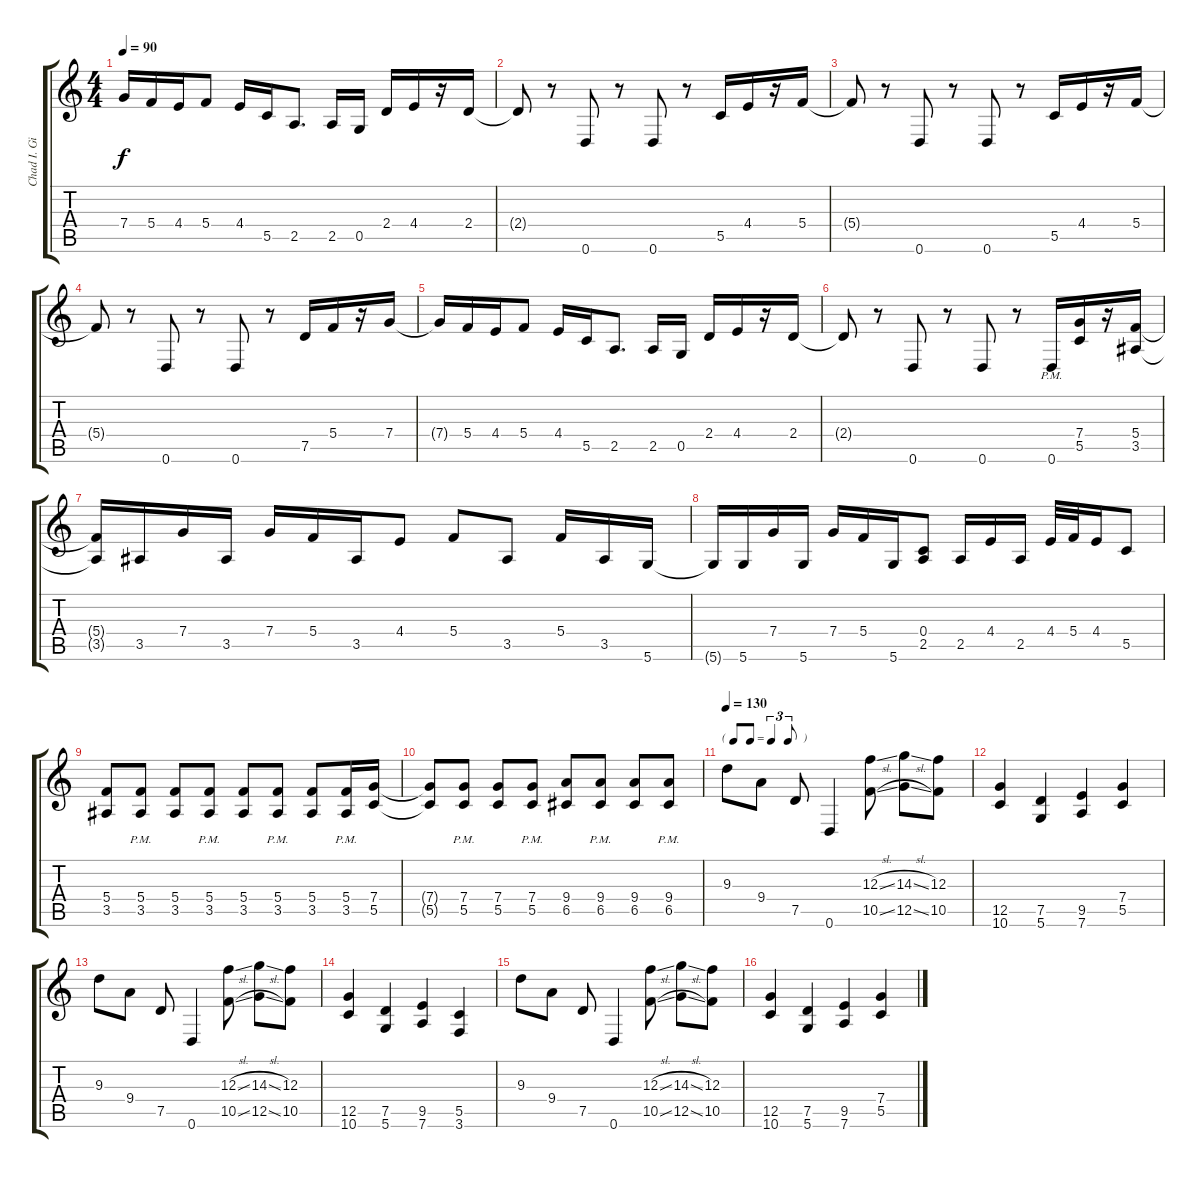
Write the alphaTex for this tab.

\track ("Chad I. Ginsburg" "Chad I. Gi") {instrument distortionguitar}
\staff {score tabs}
\tuning (D4 A3 F3 C3 G2 D2) {hide}
\ts (4 4)
\tempo 90
\clef g2
\ks c
7.4{t}.16{dy f} 5.4.16 4.4.16 5.4.8 4.4.16 5.5.16 2.5.8{d} 2.5.16 0.5.16 2.4.16 4.4.16 r.16 2.4.16 |
2.4{t}.8 r.8 0.6.8 r.8 0.6.8 r.8 5.5.16 4.4.16 r.16 5.4.16 |
5.4{t}.8 r.8 0.6.8 r.8 0.6.8 r.8 5.5.16 4.4.16 r.16 5.4.16 |
5.4{t}.8 r.8 0.6.8 r.8 0.6.8 r.8 7.5.16 5.4.16 r.16 7.4.16 |
7.4{t}.16 5.4.16 4.4.16 5.4.8 4.4.16 5.5.16 2.5.8{d} 2.5.16 0.5.16 2.4.16 4.4.16 r.16 2.4.16 |
2.4{t}.8 r.8 0.6.8 r.8 0.6.8 r.8 0.6{pm}.16 (7.4 5.5).16 r.16 (5.4 3.5).16 |
(5.4{t} 3.5{t}).16 3.5.16 7.4.16 3.5.16 7.4.16 5.4.16 3.5.16 4.4.8 5.4.8 3.5.8 5.4.16 3.5.16 5.6.16 |
5.6{t}.16 5.6.16 7.4.16 5.6.16 7.4.16 5.4.16 5.6.16 (0.4 2.5).8 2.5.16 4.4.16 2.5.16 4.4.32 5.4.32 4.4.16 5.5.8 |
(5.4 3.5).8 (5.4{pm} 3.5{pm}).8 (5.4 3.5).8 (5.4{pm} 3.5{pm}).8 (5.4 3.5).8 (5.4{pm} 3.5{pm}).8 (5.4 3.5).8 (5.4{pm} 3.5{pm}).16 (7.4 5.5).16 |
(7.4{t} 5.5{t}).8 (7.4{pm} 5.5{pm}).8 (7.4 5.5).8 (7.4{pm} 5.5{pm}).8 (9.4 6.5).8 (9.4{pm} 6.5{pm}).8 (9.4 6.5).8 (9.4{pm} 6.5{pm}).8 |
\tf triplet8th
\tempo 130
9.3.8 9.4.8 7.5.8 0.6.4 (12.3{sl} 10.5{sl}).8 (14.3{sl} 12.5{sl}).8 (12.3 10.5).8 |
(12.5 10.6).4 (7.5 5.6).4 (9.5 7.6).4 (7.4 5.5).4 |
9.3.8 9.4.8 7.5.8 0.6.4 (12.3{sl} 10.5{sl}).8 (14.3{sl} 12.5{sl}).8 (12.3 10.5).8 |
(12.5 10.6).4 (7.5 5.6).4 (9.5 7.6).4 (5.5 3.6).4 |
9.3.8 9.4.8 7.5.8 0.6.4 (12.3{sl} 10.5{sl}).8 (14.3{sl} 12.5{sl}).8 (12.3 10.5).8 |
(12.5 10.6).4 (7.5 5.6).4 (9.5 7.6).4 (7.4 5.5).4
